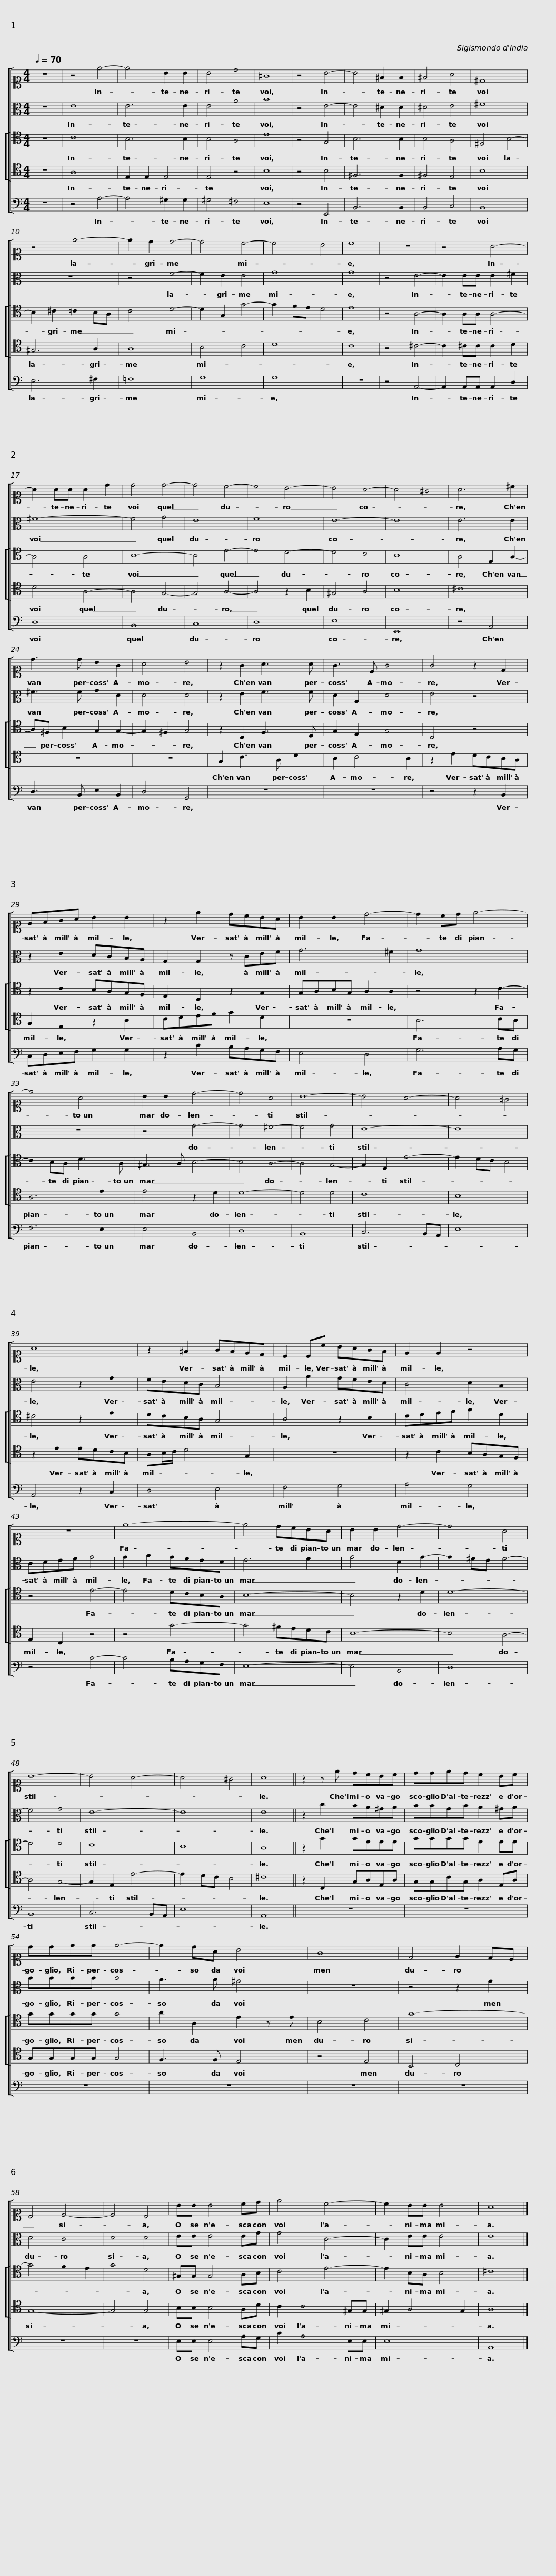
X:1
%%score [ 1 2 [ 3 4 ] 5 ]
L:1/8
Q:1/4=70
M:4/4
I:linebreak $
K:C
V:1 alto1
V:2 alto
V:3 tenor
V:4 tenor
V:5 bass
V:1
 z8 | z4 e4- | e4 B2 B2 | B4 d4 | ^G8 | %5
 z4 B4- | B4 ^F2 F2 | ^F4 A4 |$ ^D8 | z4 e4- | %10
 e2 d2 d4- | d4 c4- | c4 B4 | c8 | z8 | %15
 z4 A4- |$ A2 AA A2 d2 | d4 d4- | d4 c4- | c4 B4- | %20
 B4 A4- | A4 ^G4 | A6 ^c2 | d3 d B2 G2 |$ A4 B4 | %25
 z2 G2 A3 A | G3 C G4 | G4 z2 D2 | EFGA B2 B2 |$ z2 e2 dcBA | %30
 B2 B2 d4- | d2 cd e4- | e4 A4 | B2 B2 d4- | d4 A4 |$ %35
 B8- | B4 A4- | A4 ^G4 | A8 | z2 ^F2 GFED |$ %40
 C2 Cc BAGF | E2 E2 z4 | z8 | e8- | e4 dcBA |$ %45
 B2 B2 d4- | d4 A4 | B8- | B4 A4- | A4 ^G4 | %50
 A8 ||$ z2 z e dcBc | dded c2 Bc | ddee e4- | e2 dA B4 | %55
 G8 | D4 E2 DC |$ B,4 C4- | C4 B,4 | BB B4 cd | %60
 e4 c4- | c2 BB B4 | A8 |] %63
V:2
 z8 | E8 | E6 E2 | E4 A4 | B8 | %5
 z4 E4- | E4 ^D2 D2 | ^D4 E4 |$ ^F8 | z8 | %10
 z4 F4- | F2 E2 E4 | G8 | G8 | z4 E4- | %15
 E2 EE E2 ^F2 |$ ^F8- | F4 G4 | E8 | F8 | %20
 E8- | E8 | E6 E2 | ^F3 F G2 D2 |$ D4 D4 | %25
 z2 E2 F3 F | D2 G,2 D4 | E4 z4 | z2 E2 DCB,A, |$ G,2 G,2 z CEF | %30
 G6 ^F2 | G8 | z8 | z4 G4- | G4 ^F4- |$ %35
 F4 G4 | E8- | E8 | E4 z2 G2 | FEDC B,4 |$ %40
 A,2 A2 GFED | C4 D2 B,2 | CDEF G4 | G2 A2 GFED | E6 F2 |$ %45
 G4 D2 G2- | G2 ^FE F4- | F4 G4 | E8- | E8 | %50
 E8 ||$ z2 c2 BA^GA | BBGB A2 ^GA | BBBB B4 | A3 A ^G4 | %55
 z8 | z4 z2 G2 |$ D4 C4 | D4 D4 | EE E4 EG | %60
 G4 C4- | C2 EE E4 | E8 |] %63
V:3
 z8 | C8 | B,6 B,2 | B,4 A,4 | E8 | %5
 z4 G,4 | B,6 B,2 | B,4 A,4 |$ ^F,4 B,4- | B,2 ^C2 =C2 B,A, | %10
 C4 D4- | D2 G,2 G4- | G2 FE D4 | E8 | z4 A,4- | %15
 A,2 A,A, A,4- |$ A,4 A,4 | B,8- | B,4 E4- | E4 D4- | %20
 D4 C4 | B,8 | A,4 E,2 A,2- | A,^F, B,2 G,2 G,2- |$ G,2 ^F,2 G,4 | %25
 z2 C,2 F,3 D, | G,2 E,2 G,4 | C,4 z4 | z2 C2 B,A,G,F, |$ E,2 C,2 z2 G,2 | %30
 G,A,B,G, A,2 A,2 | z4 z2 C2- | C2 B,A, D3 A, | ^G,3 A, B,4- | B,4 A,4- |$ %35
 A,4 G,4- | G,2 E,2 E4- | E2 DC B,4 | ^C4 z2 E2 | DCB,A, G,4 |$ %40
 A,4 z2 B,2 | CDEF G2 D2 | z4 E4- | E4 DCB,A, | B,8- |$ %45
 B,4 z2 D2 | D8- | D4 D4 | C8 | B,8 | %50
 A,8 ||$ z2 G2 GEEE | GGGG E2 EE | GGGG G4 | A2 A,2 E2 z E | %55
 B,4 C4 | G8- |$ G4 F2 E2 | G4 D4 | ^G,G, G,4 A,B, | %60
 C4 E4- | E2 B,A, B,4 | ^C8 |] %63
V:4
 z8 | A,8 | E,2 E,2 E,4 | E,4 z4 | B,8 | %5
 z4 B,4 | ^F,6 F,2 | ^F,4 E,4 |$ B,8 | ^G,6 A,2 | %10
 A,8 | B,4 C4 | D8 | C8 | z4 ^C4- | %15
 C2 ^CC C2 D2 |$ D4 A,4- | A,4 G,4- | G,4 A,4- | A,4 z2 B,2 | %20
 ^G,4 A,4 | B,8 | ^C8 | z8 |$ z8 | %25
 G,2 C3 A, D2 | B,2 C4 B,2 | z2 E2 DCB,A, | G,2 E,2 z2 B,2 |$ CDEF G2 D2 | %30
 z8 | B,6 CB, | A,6 E2 | E4 z2 D2 | D8- |$ %35
 D4 D4 | C8 | B,8 | z2 E2 EDCB, | A,B,/C/ D4 G,2 |$ %40
 z8 | z2 C2 B,A,G,F, | E,2 C,2 z4 | z4 G4- | G4 ^FEDC |$ %45
 B,8- | B,4 A,4- | A,4 G,4- | G,2 E,2 E4- | E2 DC B,4 | %50
 ^C8 ||$ z2 C,2 G,A,E,A, | G,G,CG, A,2 E,A, | G,G,G,G, G,4 | F,3 F, E,4 | %55
 z4 E,4 | B,,4 C,4 |$ G,8- | G,4 G,4 | B,B, B,4 A,D | %60
 C2 C4 ^G,G, | ^G,2 A,4 G,2 | A,8 |] %63
V:5
 z8 | z4 A,4- | A,4 ^G,2 G,2 | ^G,4 ^F,4 | E,8 | %5
 z4 E,,4 | B,,6 B,,2 | B,,4 C,4 |$ B,,8 | E,6 ^F,2 | %10
 !courtesy!=F,8 | G,8 | G,8 | z8 | z4 A,,4- | %15
 A,,2 A,,A,, A,,2 D,2 |$ D,8 | B,,8 | C,8 | D,8 | %20
 E,8 | E,,8 | z4 A,,4 | D,3 B,, E,2 B,,2 |$ D,4 G,,4 | %25
 z8 | z8 | z4 z2 B,,2 | C,D,E,F, G,2 G,2 |$ z2 C2 B,A,G,F, | %30
 E,4 D,4 | G,6 A,G, | F,6 E,2 | E,4 B,,4 | D,8 |$ %35
 B,,8 | C,6 B,,A,, | E,8 | A,,4 z2 C,2 | D,4 E,4 |$ %40
 F,4 G,4 | A,4 G,4 | z4 C4- | C4 B,A,G,F, | E,8- |$ %45
 E,4 B,,4 | D,8 | B,,8 | C,6 B,,A,, | E,8 | %50
 A,,8 ||$ z8 | z8 | z8 | z8 | %55
 z8 | z8 |$ z8 | z8 | E,E, E,4 A,G, | %60
 C2 A,4 E,E, | E,8 | A,,8 |] %63
